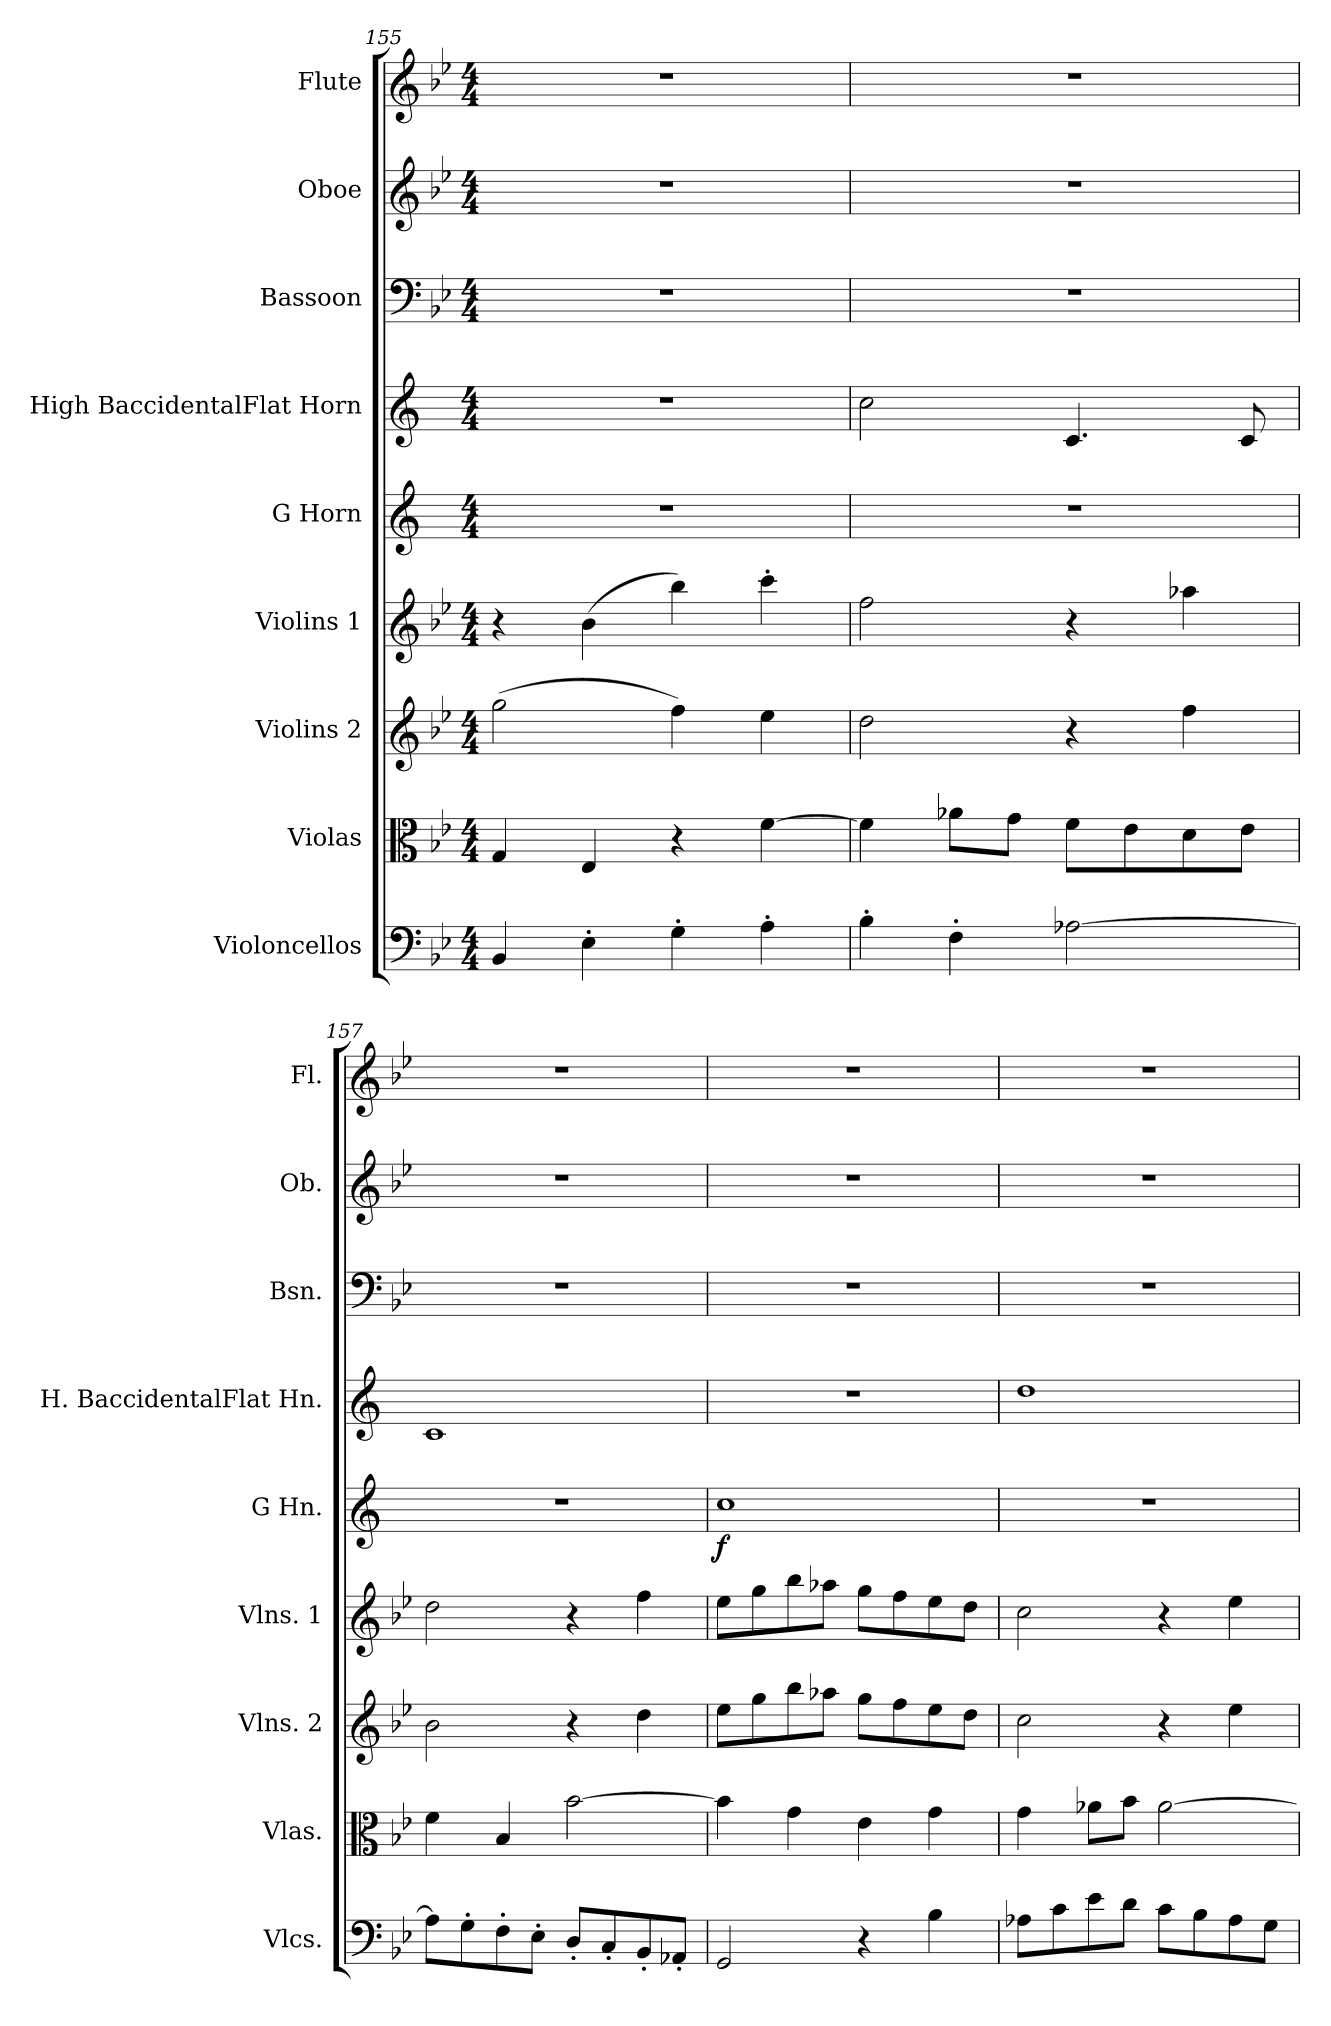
**kern	**kern	**kern	**kern	**kern	**dynam	**kern	**kern	**kern	**kern
*part9	*part8	*part7	*part6	*part5	*part5	*part4	*part3	*part2	*part1
*staff9	*staff8	*staff7	*staff6	*staff5	*staff5	*staff4	*staff3	*staff2	*staff1
*I"Violoncellos	*I"Violas	*I"Violins 2	*I"Violins 1	*I"G Horn	*	*I"High BaccidentalFlat Horn	*I"Bassoon	*I"Oboe	*I"Flute
*I'Vlcs.	*I'Vlas.	*I'Vlns. 2	*I'Vlns. 1	*I'G Hn.	*	*I'H. BaccidentalFlat Hn.	*I'Bsn.	*I'Ob.	*I'Fl.
*clefF4	*clefC3	*clefG2	*clefG2	*clefG2	*	*clefG2	*clefF4	*clefG2	*clefG2
*	*	*	*	*ITrd3c5	*	*ITrd1c2	*	*	*
*k[b-e-]	*k[b-e-]	*k[b-e-]	*k[b-e-]	*k[f#]	*	*k[b-e-]	*k[b-e-]	*k[b-e-]	*k[b-e-]
*M4/4	*M4/4	*M4/4	*M4/4	*M4/4	*	*M4/4	*M4/4	*M4/4	*M4/4
=155	=155	=155	=155	=155	=155	=155	=155	=155	=155
4BB-/	4G/	(2gg\	4r	1r	.	1r	1r	1r	1r
4E-'\	4E-/	.	(4b-\	.	.	.	.	.	.
4G'\	4r	4ff\)	4bb-\)	.	.	.	.	.	.
4A'\	[4f\	4ee-\	4ccc'\	.	.	.	.	.	.
!!LO:PB:g=z
=156	=156	=156	=156	=156	=156	=156	=156	=156	=156
4B-'\	4f\]	2dd\	2ff\	1r	.	2b-\	1r	1r	1r
4F'\	8a-X\L	.	.	.	.	.	.	.	.
.	8g\J	.	.	.	.	.	.	.	.
[2A-X\	8f\L	4r	4r	.	.	4.B-/	.	.	.
.	8e-\	.	.	.	.	.	.	.	.
.	8d\	4ff\	4aa-X\	.	.	.	.	.	.
.	8e-\J	.	.	.	.	8B-/	.	.	.
=157	=157	=157	=157	=157	=157	=157	=157	=157	=157
8A-\L]	4f\	2b-\	2dd\	1r	.	1B-	1r	1r	1r
8G'\	.	.	.	.	.	.	.	.	.
8F'\	4B-/	.	.	.	.	.	.	.	.
8E-'\J	.	.	.	.	.	.	.	.	.
8D'/L	[2b-\	4r	4r	.	.	.	.	.	.
8C'/	.	.	.	.	.	.	.	.	.
8BB-'/	.	4dd\	4ff\	.	.	.	.	.	.
8AA-X'/J	.	.	.	.	.	.	.	.	.
=158	=158	=158	=158	=158	=158	=158	=158	=158	=158
!	!	!	!	!	!LO:DY:b	!	!	!	!
2GG/	4b-\]	8ee-\L	8ee-\L	1g	f	1r	1r	1r	1r
.	.	8gg\	8gg\	.	.	.	.	.	.
.	4g\	8bb-\	8bb-\	.	.	.	.	.	.
.	.	8aa-X\J	8aa-X\J	.	.	.	.	.	.
4r	4e-\	8gg\L	8gg\L	.	.	.	.	.	.
.	.	8ff\	8ff\	.	.	.	.	.	.
4B-\	4g\	8ee-\	8ee-\	.	.	.	.	.	.
.	.	8dd\J	8dd\J	.	.	.	.	.	.
=159	=159	=159	=159	=159	=159	=159	=159	=159	=159
8A-X\L	4g\	2cc\	2cc\	1r	.	1cc	1r	1r	1r
8c\	.	.	.	.	.	.	.	.	.
8e-\	8a-X\L	.	.	.	.	.	.	.	.
8d\J	8b-\J	.	.	.	.	.	.	.	.
8c\L	[2a-\	4r	4r	.	.	.	.	.	.
8B-\	.	.	.	.	.	.	.	.	.
8A-\	.	4ee-\	4ee-\	.	.	.	.	.	.
8G\J	.	.	.	.	.	.	.	.	.
=	=	=	=	=	=	=	=	=	=
*-	*-	*-	*-	*-	*-	*-	*-	*-	*-
